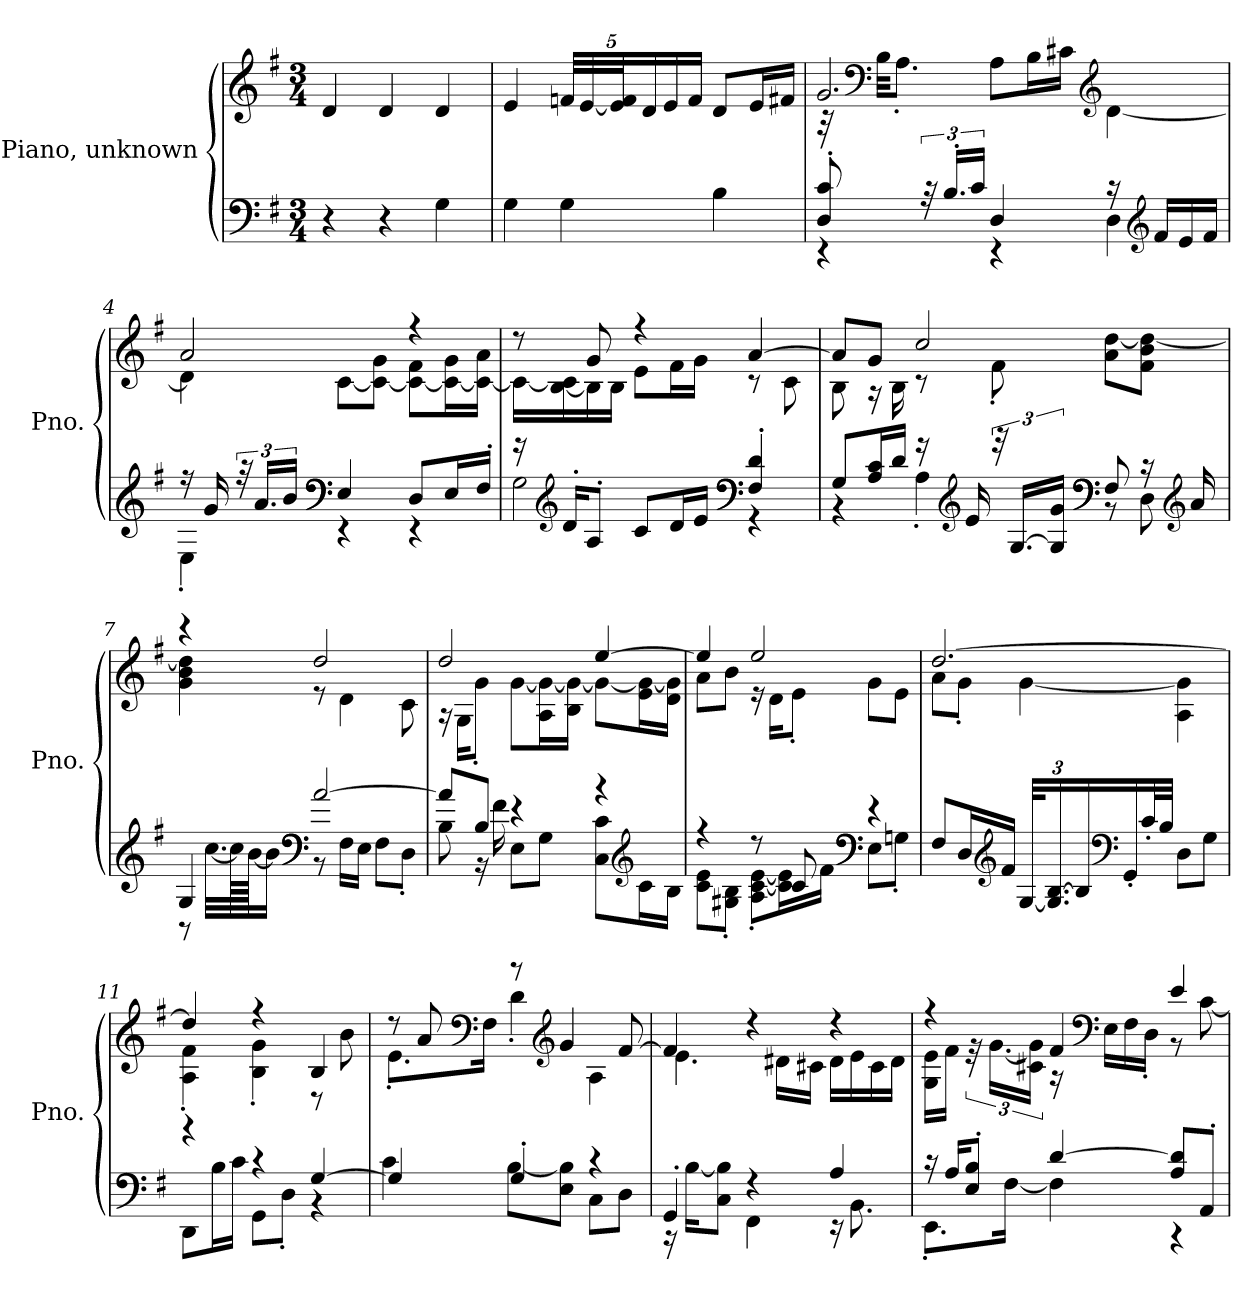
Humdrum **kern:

**kern	**kern
*part1	*part1
*staff2	*staff1
*I"Piano, unknown	*
*I'Pno.	*
*clefF4	*clefG2
*k[f#]	*k[f#]
*M3/4	*M3/4
*MM120	*MM120
=1	=1
4r	4d/
4r	4d/
4G\	4d/
=2	=2
4G\	4e/
*	*Xbrackettup
4G\	40fn/LLL
.	[40e/
.	40e/] 40f/J
.	20d/
.	16e/
.	16f/JJ
4B\	8d/L
.	16e/L
.	16f#X/JJ
=3	=3
*^	*^
8D/' 8c/'	4r	2.g/	32r
*	*	*clefF4	*
.	.	.	32B\KKL
.	.	.	8.A'\J
48r	.	.	.
24.B'/LL	.	.	.
24c/JJ	.	.	.
4D/	4r	.	8A\L
.	.	.	16B\L
.	.	.	16c#X\JJ
*	*	*clefG2	*
16r	4D\	.	[4d\
*clefG2	*	*	*
16f#/LL	.	.	.
16e/	.	.	.
16f#/JJ	.	.	.
!!LO:LB:g=z	!!
=4	=4	=4	=4
16r	4E'\	2a/	4d\]
16g/	.	.	.
48r	.	.	.
24.a/LL	.	.	.
24b/JJ	.	.	.
*clefF4	*	*	*
4E/	4r	.	[8c\L
.	.	.	8c\_ 8g\J
8D/L	4r	4r	8c\_ 8f#\L
16E/L	.	.	16c\_ 16g\L
16F#'/JJ	.	.	16c\_ 16a\JJ
=5	=5	=5	=5
16r	2G\	8r	16c\LL_
*clefG2	*	*	*
16d'/KL	.	.	[16B\ 16c\]
8A'/J	.	8g/	16B\]
.	.	.	16B\JJ
8c/L	.	4r	8e\L
16d/L	.	.	16f#\L
16e/JJ	.	.	16g\JJ
*clefF4	*	*	*
4F#/' 4d/'	4r	[4a/	8r
.	.	.	8c\
!!LO:LB:g=z	!!
=6	=6	=6	=6
8G/L	4r	8a/L]	8B\
16A/ 16c/L	.	8g/J	16r
16d/JJ	.	.	16B\
16r	4A'\	2cc/	8r
*clefG2	*	*	*
16e/	.	.	.
48r	.	.	8f#'\
[24.G/LL	.	.	.
24G/] 24g/JJ	.	.	.
*clefF4	*	*	*
8F#/	8r	.	8a\ [8dd\L
16r	8D\	.	8f#\ 8b\ 8dd\_J
*clefG2	*	*	*
16a/	.	.	.
=7	=7	=7	=7
4G/	8r	4r	4g\ 4b\ 4dd\]
.	[32.cc\LLL	.	.
.	128cc\LL]	.	.
.	[128b\JJJ	.	.
.	16b\JJ]	.	.
*clefF4	*	*	*
[2a/	8r	2dd/	8r
.	16F#\LL	.	4d\
.	16E\JJ	.	.
.	8F#\L	.	.
.	8D'\J	.	8c\
!!LO:LB:g=z	!!
=8	=8	=8	=8
8a/L]	8B\	2dd/	16r
.	.	.	16G\KL
8B/J	16r	.	8g'\J
.	16f#\	.	.
4r	8E\L	.	[8g\L
.	8G\J	.	16A\ 16g\_L
.	.	.	16B\ 16g\_JJ
4r	8C\ 8c\L	[4ee/	8g\L_
*clefG2	*	*	*
.	16c\L	.	16e\ 16g\_L
.	16B\JJ	.	16d\ 16g\]JJ
=9	=9	=9	=9
4r	8c\ 8e\L	4ee/]	8a\L
.	8G#X\' 8B\'J	.	8b\J
8r	8A\' [8c\' [8e\'L	2ee/	16r
.	.	.	16d\KL
8c/	16c\] 16e\]L	.	8e'\J
.	16f#\JJ	.	.
*clefF4	*	*	*
4r	8E\L	.	8g\L
.	8Gn'\J	.	8e\J
*v	*v	*	*
=10	=10	=10
8F#/L	[2.dd/	8a\L
16D/L	.	8g'\J
*clefG2	*	*
16f#/JJ	.	.
*Xbrackettup	*	*
[48G/KLL	.	[4g\
24.G/] [24.B/	.	.
24B/]	.	.
*clefF4	*	*
16GG'/	.	.
32c'/L	.	.
32B/JJJ	.	.
8D\L	.	4A\ 4g\]
8G\J	.	.
!!LO:LB:g=z	!!
=11	=11	=11
*^	*	*
4r	8DD\L	4dd/]	4A\' 4f#\'
.	16B\L	.	.
.	16c\JJ	.	.
4r	8GG\L	4r	4B\' 4g\'
.	8D'\J	.	.
[4G/	4r	4B/	8r
.	.	.	8b\
=12	=12	=12	=12
4G/]	4c\	8r	8.e'\L
.	.	8a/	.
*	*	*clefF4	*
.	.	.	16F#\Jk
4G'/	[8B\L	8r	4d'\
*	*	*clefG2	*
.	8E\ 8B\]J	4g/	.
4r	8C\L	.	4A\
.	8D\J	[8f#/	.
=13	=13	=13	=13
4GG'/	16r	4f#/]	4.e\
.	[16B\KL	.	.
.	8C\ 8B\]J	.	.
4r	4FF#\	4r	.
.	.	.	16d#X\LL
.	.	.	16c#X\JJ
4A/	16r	4r	16d#\LL
.	8.BB\	.	16e\
.	.	.	16c#\
.	.	.	16d#\JJ
!!LO:LB:g=z	!!
=14	=14	=14	=14
16r	8.EE'\L	4r	16G\ 16e\LL
16A/KL	.	.	16f#\JJ
*	*	*	*brackettup
8E/' 8B/'J	.	.	48r
.	.	.	[24.g\LL
.	[16F#\Jk	.	.
.	.	.	24c#X\ 24g\]JJ
[4d/	4F#\]	4f#/	16r
*	*	*clefF4	*
.	.	.	16E\LL
.	.	.	16F#\
.	.	.	16D'\JJ
8A/ 8d/]L	4r	4e/	8r
8AA'/J	.	.	[8c#\
*v	*v	*	*
*	*v	*v
=	=
*-	*-
